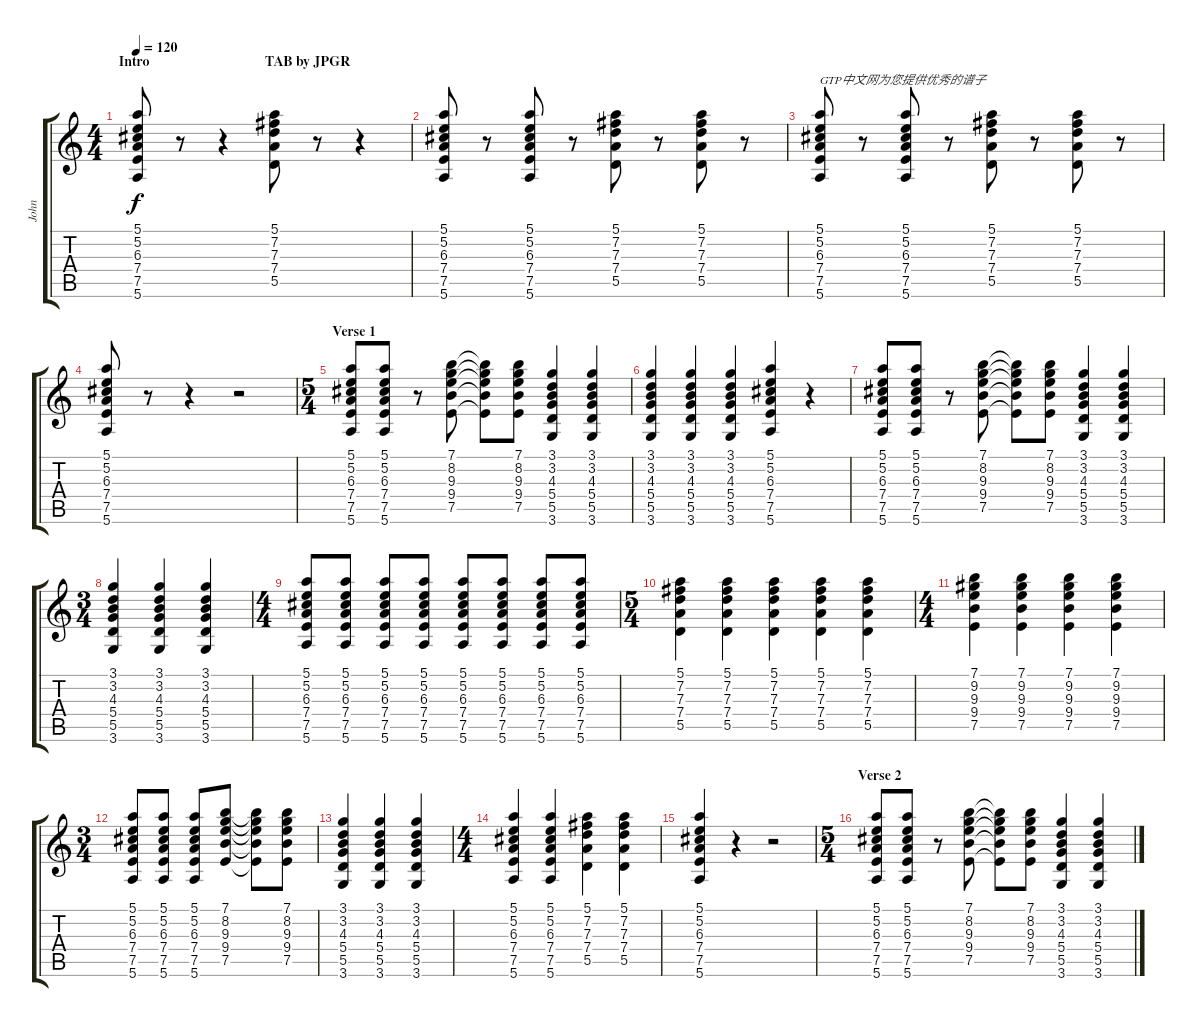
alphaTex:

\track ("John" "John") {instrument electricguitarclean}
\staff {score tabs}
\tuning (E4 B3 G3 D3 A2 E2) {hide}
\ts (4 4)
\section ("" "Intro                                 TAB by JPGR")
\tempo 120
\clef g2
\ks c
(5.1 5.2 6.3 7.4 7.5 5.6).8{dy f instrument electricguitarclean} r.8 r.4 (5.1 7.2 7.3 7.4 5.5).8 r.8 r.4 |
(5.1 5.2 6.3 7.4 7.5 5.6).8 r.8 (5.1 5.2 6.3 7.4 7.5 5.6).8 r.8 (5.1 7.2 7.3 7.4 5.5).8 r.8 (5.1 7.2 7.3 7.4 5.5).8 r.8 |
(5.1 5.2 6.3 7.4 7.5 5.6).8{txt "GTP中文网为您提供优秀的谱子"} r.8 (5.1 5.2 6.3 7.4 7.5 5.6).8 r.8 (5.1 7.2 7.3 7.4 5.5).8 r.8 (5.1 7.2 7.3 7.4 5.5).8 r.8 |
(5.1 5.2 6.3 7.4 7.5 5.6).8 r.8 r.4 r.2 |
\ts (5 4)
\section ("" "Verse 1")
(5.1 5.2 6.3 7.4 7.5 5.6).8 (5.1 5.2 6.3 7.4 7.5 5.6).8 r.8 (7.1 8.2 9.3 9.4 7.5).8 (7.1{t} 8.2{t} 9.3{t} 9.4{t} 7.5{t}).8 (7.1 8.2 9.3 9.4 7.5).8 (3.1 3.2 4.3 5.4 5.5 3.6).4 (3.1 3.2 4.3 5.4 5.5 3.6).4 |
(3.1 3.2 4.3 5.4 5.5 3.6).4 (3.1 3.2 4.3 5.4 5.5 3.6).4 (3.1 3.2 4.3 5.4 5.5 3.6).4 (5.1 5.2 6.3 7.4 7.5 5.6).4 r.4 |
(5.1 5.2 6.3 7.4 7.5 5.6).8 (5.1 5.2 6.3 7.4 7.5 5.6).8 r.8 (7.1 8.2 9.3 9.4 7.5).8 (7.1{t} 8.2{t} 9.3{t} 9.4{t} 7.5{t}).8 (7.1 8.2 9.3 9.4 7.5).8 (3.1 3.2 4.3 5.4 5.5 3.6).4 (3.1 3.2 4.3 5.4 5.5 3.6).4 |
\ts (3 4)
(3.1 3.2 4.3 5.4 5.5 3.6).4 (3.1 3.2 4.3 5.4 5.5 3.6).4 (3.1 3.2 4.3 5.4 5.5 3.6).4 |
\ts (4 4)
(5.1 5.2 6.3 7.4 7.5 5.6).8 (5.1 5.2 6.3 7.4 7.5 5.6).8 (5.1 5.2 6.3 7.4 7.5 5.6).8 (5.1 5.2 6.3 7.4 7.5 5.6).8 (5.1 5.2 6.3 7.4 7.5 5.6).8 (5.1 5.2 6.3 7.4 7.5 5.6).8 (5.1 5.2 6.3 7.4 7.5 5.6).8 (5.1 5.2 6.3 7.4 7.5 5.6).8 |
\ts (5 4)
(5.1 7.2 7.3 7.4 5.5).4 (5.1 7.2 7.3 7.4 5.5).4 (5.1 7.2 7.3 7.4 5.5).4 (5.1 7.2 7.3 7.4 5.5).4 (5.1 7.2 7.3 7.4 5.5).4 |
\ts (4 4)
(7.1 9.2 9.3 9.4 7.5).4 (7.1 9.2 9.3 9.4 7.5).4 (7.1 9.2 9.3 9.4 7.5).4 (7.1 9.2 9.3 9.4 7.5).4 |
\ts (3 4)
(5.1 5.2 6.3 7.4 7.5 5.6).8 (5.1 5.2 6.3 7.4 7.5 5.6).8 (5.1 5.2 6.3 7.4 7.5 5.6).8 (7.1 8.2 9.3 9.4 7.5).8 (7.1{t} 8.2{t} 9.3{t} 9.4{t} 7.5{t}).8 (7.1 8.2 9.3 9.4 7.5).8 |
(3.1 3.2 4.3 5.4 5.5 3.6).4 (3.1 3.2 4.3 5.4 5.5 3.6).4 (3.1 3.2 4.3 5.4 5.5 3.6).4 |
\ts (4 4)
(5.1 5.2 6.3 7.4 7.5 5.6).4 (5.1 5.2 6.3 7.4 7.5 5.6).4 (5.1 7.2 7.3 7.4 5.5).4 (5.1 7.2 7.3 7.4 5.5).4 |
(5.1 5.2 6.3 7.4 7.5 5.6).4 r.4 r.2 |
\ts (5 4)
\section ("" "Verse 2")
(5.1 5.2 6.3 7.4 7.5 5.6).8 (5.1 5.2 6.3 7.4 7.5 5.6).8 r.8 (7.1 8.2 9.3 9.4 7.5).8 (7.1{t} 8.2{t} 9.3{t} 9.4{t} 7.5{t}).8 (7.1 8.2 9.3 9.4 7.5).8 (3.1 3.2 4.3 5.4 5.5 3.6).4 (3.1 3.2 4.3 5.4 5.5 3.6).4
